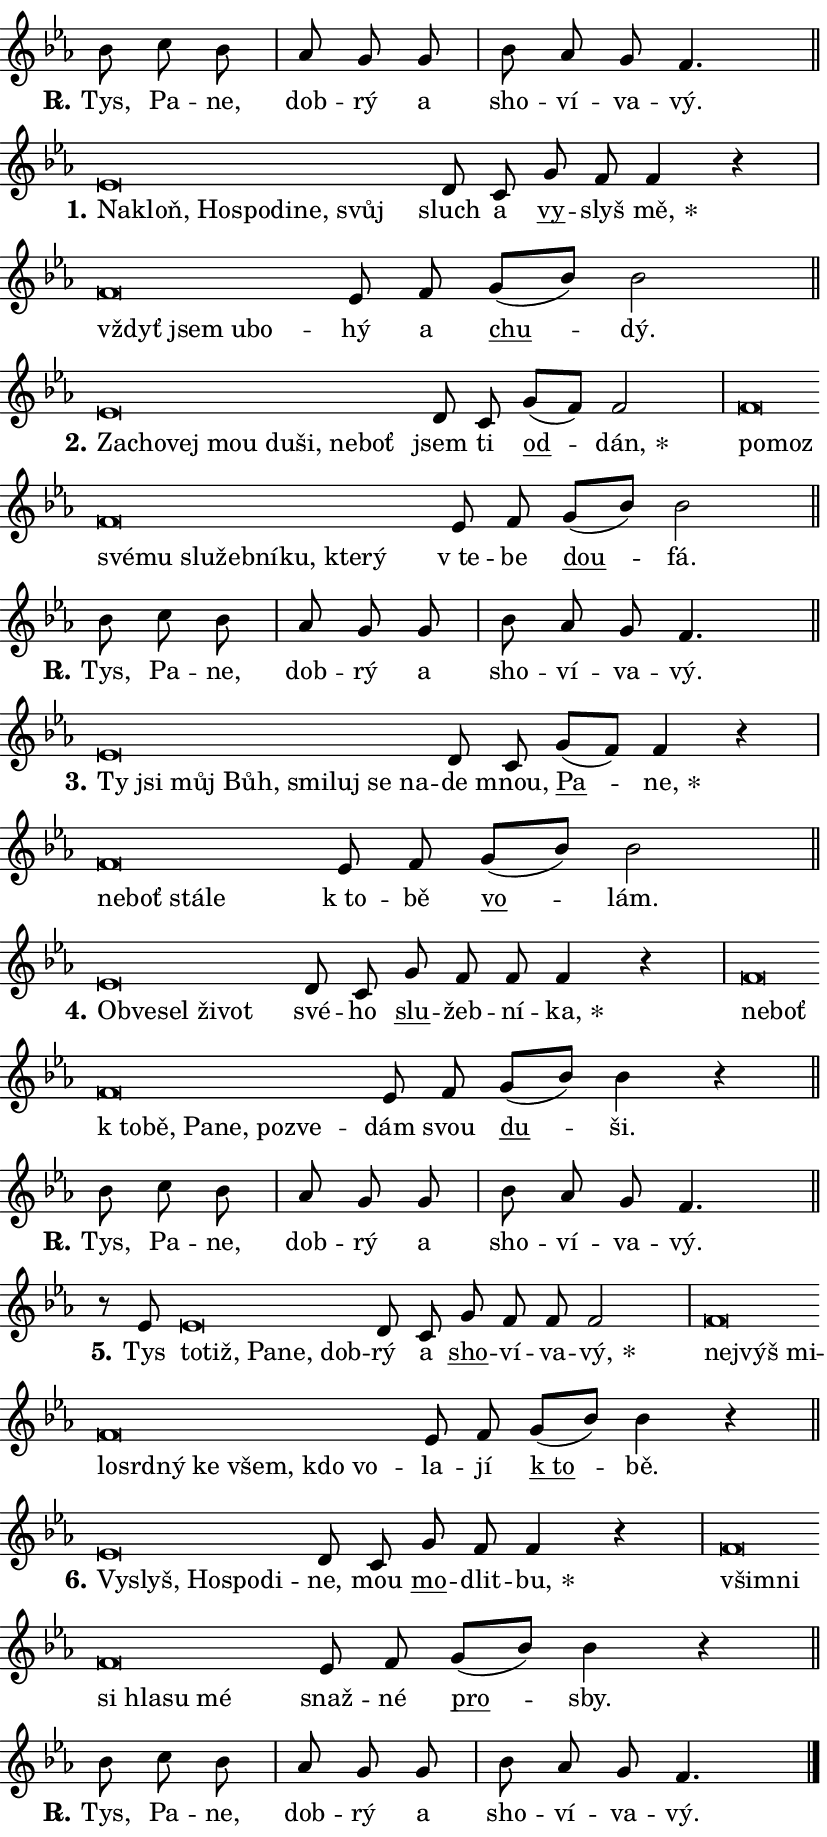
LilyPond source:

\version "2.24.0"
\header { tagline = "" }
\paper {
  indent = 0\cm
  top-margin = 0\cm
  right-margin = 0.13\cm % to fit lyric hyphens
  bottom-margin = 0\cm
  left-margin = 0\cm
  paper-width = 14\cm
  page-breaking = #ly:one-page-breaking
  system-system-spacing.basic-distance = #11
  score-system-spacing.basic-distance = #11
  ragged-last = ##f
}


%% Author: Thomas Morley
%% https://lists.gnu.org/archive/html/lilypond-user/2020-05/msg00002.html
#(define (line-position grob)
"Returns position of @var[grob} in current system:
   @code{'start}, if at first time-step
   @code{'end}, if at last time-step
   @code{'middle} otherwise
"
  (let* ((col (ly:item-get-column grob))
         (ln (ly:grob-object col 'left-neighbor))
         (rn (ly:grob-object col 'right-neighbor))
         (col-to-check-left (if (ly:grob? ln) ln col))
         (col-to-check-right (if (ly:grob? rn) rn col))
         (break-dir-left
           (and
             (ly:grob-property col-to-check-left 'non-musical #f)
             (ly:item-break-dir col-to-check-left)))
         (break-dir-right
           (and
             (ly:grob-property col-to-check-right 'non-musical #f)
             (ly:item-break-dir col-to-check-right))))
        (cond ((eqv? 1 break-dir-left) 'start)
              ((eqv? -1 break-dir-right) 'end)
              (else 'middle))))

#(define (tranparent-at-line-position vctor)
  (lambda (grob)
  "Relying on @code{line-position} select the relevant enry from @var{vctor}.
Used to determine transparency,"
    (case (line-position grob)
      ((end) (not (vector-ref vctor 0)))
      ((middle) (not (vector-ref vctor 1)))
      ((start) (not (vector-ref vctor 2))))))

noteHeadBreakVisibility =
#(define-music-function (break-visibility)(vector?)
"Makes @code{NoteHead}s transparent relying on @var{break-visibility}"
#{
  \override NoteHead.transparent =
    #(tranparent-at-line-position break-visibility)
#})

#(define delete-ledgers-for-transparent-note-heads
  (lambda (grob)
    "Reads whether a @code{NoteHead} is transparent.
If so this @code{NoteHead} is removed from @code{'note-heads} from
@var{grob}, which is supposed to be @code{LedgerLineSpanner}.
As a result ledgers are not printed for this @code{NoteHead}"
    (let* ((nhds-array (ly:grob-object grob 'note-heads))
           (nhds-list
             (if (ly:grob-array? nhds-array)
                 (ly:grob-array->list nhds-array)
                 '()))
           ;; Relies on the transparent-property being done before
           ;; Staff.LedgerLineSpanner.after-line-breaking is executed.
           ;; This is fragile ...
           (to-keep
             (remove
               (lambda (nhd)
                 (ly:grob-property nhd 'transparent #f))
               nhds-list)))
      ;; TODO find a better method to iterate over grob-arrays, similiar
      ;; to filter/remove etc for lists
      ;; For now rebuilt from scratch
      (set! (ly:grob-object grob 'note-heads)  '())
      (for-each
        (lambda (nhd)
          (ly:pointer-group-interface::add-grob grob 'note-heads nhd))
        to-keep))))

squashNotes = {
  \override NoteHead.X-extent = #'(-0.2 . 0.2)
  \override NoteHead.Y-extent = #'(-0.75 . 0)
  \override NoteHead.stencil =
    #(lambda (grob)
       (let ((pos (ly:grob-property grob 'staff-position)))
         (begin
           (if (< pos -7) (display "ERROR: Lower brevis then expected\n") (display ""))
           (if (<= pos -6) ly:text-interface::print ly:note-head::print))))
}
unSquashNotes = {
  \revert NoteHead.X-extent
  \revert NoteHead.Y-extent
  \revert NoteHead.stencil
}

hideNotes = \noteHeadBreakVisibility #begin-of-line-visible
unHideNotes = \noteHeadBreakVisibility #all-visible

% work-around for resetting accidentals
% https://lilypond.org/doc/v2.23/Documentation/notation/displaying-rhythms#unmetered-music
cadenzaMeasure = {
  \cadenzaOff
  \partial 1024 s1024
  \cadenzaOn
}

#(define-markup-command (accent layout props text) (markup?)
  "Underline accented syllable"
  (interpret-markup layout props
    #{\markup \override #'(offset . 4.3) \underline { #text }#}))

responsum = \markup \concat {
  "R" \hspace #-1.05 \path #0.1 #'((moveto 0 0.07) (lineto 0.9 0.8)) \hspace #0.05 "."
}

spaceSize = #0.6828661417322834 % exact space size for TeX Gyre Schola

\layout {
  \context {
    \Staff
    \remove "Time_signature_engraver"
    \override LedgerLineSpanner.after-line-breaking = #delete-ledgers-for-transparent-note-heads
  }
  \context {
    \Lyrics {
      \override LyricSpace.minimum-distance = \spaceSize
      \override LyricText.font-name = #"TeX Gyre Schola"
      \override LyricText.font-size = 1
      \override StanzaNumber.font-name = #"TeX Gyre Schola Bold"
      \override StanzaNumber.font-size = 1
    }
  }
  \context {
    \Score 
    \override NoteHead.text =
      #(lambda (grob) 
        (let ((pos (ly:grob-property grob 'staff-position)))
          #{\markup {
            \combine
              \halign #-0.55 \raise #(if (= pos -6) 0 0.5) \override #'(thickness . 2) \draw-line #'(3.2 . 0)
              \musicglyph "noteheads.sM1"
          }#}))
  }
}

% magnetic-lyrics.ily
%
%   written by
%     Jean Abou Samra <jean@abou-samra.fr>
%     Werner Lemberg <wl@gnu.org>
%
%   adapted by
%     Jiri Hon <jiri.hon@gmail.com>
%
% Version 2022-Apr-15

% https://www.mail-archive.com/lilypond-user@gnu.org/msg149350.html

#(define (Left_hyphen_pointer_engraver context)
   "Collect syllable-hyphen-syllable occurrences in lyrics and store
them in properties.  This engraver only looks to the left.  For
example, if the lyrics input is @code{foo -- bar}, it does the
following.

@itemize @bullet
@item
Set the @code{text} property of the @code{LyricHyphen} grob between
@q{foo} and @q{bar} to @code{foo}.

@item
Set the @code{left-hyphen} property of the @code{LyricText} grob with
text @q{foo} to the @code{LyricHyphen} grob between @q{foo} and
@q{bar}.
@end itemize

Use this auxiliary engraver in combination with the
@code{lyric-@/text::@/apply-@/magnetic-@/offset!} hook."
   (let ((hyphen #f)
         (text #f))
     (make-engraver
      (acknowledgers
       ((lyric-syllable-interface engraver grob source-engraver)
        (set! text grob)))
      (end-acknowledgers
       ((lyric-hyphen-interface engraver grob source-engraver)
        ;(when (not (grob::has-interface grob 'lyric-space-interface))
          (set! hyphen grob)));)
      ((stop-translation-timestep engraver)
       (when (and text hyphen)
         (ly:grob-set-object! text 'left-hyphen hyphen))
       (set! text #f)
       (set! hyphen #f)))))

#(define (lyric-text::apply-magnetic-offset! grob)
   "If the space between two syllables is less than the value in
property @code{LyricText@/.details@/.squash-threshold}, move the right
syllable to the left so that it gets concatenated with the left
syllable.

Use this function as a hook for
@code{LyricText@/.after-@/line-@/breaking} if the
@code{Left_@/hyphen_@/pointer_@/engraver} is active."
   (let ((hyphen (ly:grob-object grob 'left-hyphen #f)))
     (when hyphen
       (let ((left-text (ly:spanner-bound hyphen LEFT)))
         (when (grob::has-interface left-text 'lyric-syllable-interface)
           (let* ((common (ly:grob-common-refpoint grob left-text X))
                  (this-x-ext (ly:grob-extent grob common X))
                  (left-x-ext
                   (begin
                     ;; Trigger magnetism for left-text.
                     (ly:grob-property left-text 'after-line-breaking)
                     (ly:grob-extent left-text common X)))
                  ;; `delta` is the gap width between two syllables.
                  (delta (- (interval-start this-x-ext)
                            (interval-end left-x-ext)))
                  (details (ly:grob-property grob 'details))
                  (threshold (assoc-get 'squash-threshold details 0.2)))
             (when (< delta threshold)
               (let* (;; We have to manipulate the input text so that
                      ;; ligatures crossing syllable boundaries are not
                      ;; disabled.  For languages based on the Latin
                      ;; script this is essentially a beautification.
                      ;; However, for non-Western scripts it can be a
                      ;; necessity.
                      (lt (ly:grob-property left-text 'text))
                      (rt (ly:grob-property grob 'text))
                      (is-space (grob::has-interface hyphen 'lyric-space-interface))
                      (space (if is-space " " ""))
                      (extra-delta (if is-space spaceSize 0))
                      ;; Append new syllable.
                      (ltrt-space (if (and (string? lt) (string? rt))
                                (string-append lt space rt)
                                (make-concat-markup (list lt space rt))))
                      ;; Right-align `ltrt` to the right side.
                      (ltrt-space-markup (grob-interpret-markup
                               grob
                               (make-translate-markup
                                (cons (interval-length this-x-ext) 0)
                                (make-right-align-markup ltrt-space)))))
                 (begin
                   ;; Don't print `left-text`.
                   (ly:grob-set-property! left-text 'stencil #f)
                   ;; Set text and stencil (which holds all collected
                   ;; syllables so far) and shift it to the left.
                   (ly:grob-set-property! grob 'text ltrt-space)
                   (ly:grob-set-property! grob 'stencil ltrt-space-markup)
                   (ly:grob-translate-axis! grob (- (- delta extra-delta)) X))))))))))


#(define (lyric-hyphen::displace-bounds-first grob)
   ;; Make very sure this callback isn't triggered too early.
   (let ((left (ly:spanner-bound grob LEFT))
         (right (ly:spanner-bound grob RIGHT)))
     (ly:grob-property left 'after-line-breaking)
     (ly:grob-property right 'after-line-breaking)
     (ly:lyric-hyphen::print grob)))

squashThreshold = #0.4

\layout {
  \context {
    \Lyrics
    \consists #Left_hyphen_pointer_engraver
    \override LyricText.after-line-breaking =
      #lyric-text::apply-magnetic-offset!
    \override LyricHyphen.stencil = #lyric-hyphen::displace-bounds-first
    \override LyricText.details.squash-threshold = \squashThreshold
    \override LyricHyphen.minimum-distance = 0
    \override LyricHyphen.minimum-length = \squashThreshold
  }
}

squashText = \override LyricText.details.squash-threshold = 9999
unSquashText = \override LyricText.details.squash-threshold = \squashThreshold

leftText = \override LyricText.self-alignment-X = #LEFT
unLeftText = \revert LyricText.self-alignment-X

starOffset = #(lambda (grob) 
                (let ((x_offset (ly:self-alignment-interface::aligned-on-x-parent grob)))
                  (if (= x_offset 0) 0 (+ x_offset 1.2))))

star = #(define-music-function (syllable)(string?)
"Append star separator at the end of a syllable"
#{
  \once \override LyricText.X-offset = #starOffset
  \lyricmode { \markup {
    #syllable
    \override #'((font-name . "TeX Gyre Schola Bold")) \hspace #0.2 \lower #0.65 \larger "*"
  } }
#})

starAccent = #(define-music-function (syllable)(string?)
"Append star separator at the end of a syllable and make accent"
#{
  \once \override LyricText.X-offset = #starOffset
  \lyricmode { \markup {
    \accent #syllable
    \override #'((font-name . "TeX Gyre Schola Bold")) \hspace #0.2 \lower #0.65 \larger "*"
  } }
#})

breath = #(define-music-function (syllable)(string?)
"Append breathing indicator at the end of a syllable"
#{
  \lyricmode { \markup { #syllable "+" } }
#})

optionalBreath = #(define-music-function (syllable)(string?)
"Append optional breathing indicator at the end of a syllable"
#{
  \lyricmode { \markup { #syllable "(+)" } }
#})


\score {
    <<
        \new Voice = "melody" { \cadenzaOn \key es \major \relative { bes'8 c bes \cadenzaMeasure \bar "|" as g g \cadenzaMeasure \bar "|" bes as g f4. \cadenzaMeasure \bar "||" \break } }
        \new Lyrics \lyricsto "melody" { \lyricmode { \set stanza = \responsum
Tys, Pa -- ne, dob -- rý a sho -- ví -- va -- vý. } }
    >>
    \layout {}
}

\score {
    <<
        \new Voice = "melody" { \cadenzaOn \key es \major \relative { \squashNotes es'\breve*1/16 \hideNotes \breve*1/16 \bar "" \breve*1/16 \bar "" \breve*1/16 \bar "" \breve*1/16 \bar "" \breve*1/16 \breve*1/16 \bar "" \unHideNotes \unSquashNotes d8 c \bar "" g' f f4 r \cadenzaMeasure \bar "|" \squashNotes f\breve*1/16 \hideNotes \breve*1/16 \bar "" \breve*1/16 \breve*1/16 \bar "" \unHideNotes \unSquashNotes es8 f \bar "" g[( bes)] bes2 \cadenzaMeasure \bar "||" \break } }
        \new Lyrics \lyricsto "melody" { \lyricmode { \set stanza = "1."
\leftText Na -- \squashText kloň, Ho -- spo -- di -- ne, svůj \unLeftText \unSquashText sluch a \markup \accent vy -- slyš \star mě, \leftText vždyť \squashText jsem u -- bo -- \unLeftText \unSquashText hý a \markup \accent chu -- dý. } }
    >>
    \layout {}
}

\score {
    <<
        \new Voice = "melody" { \cadenzaOn \key es \major \relative { \squashNotes es'\breve*1/16 \hideNotes \breve*1/16 \bar "" \breve*1/16 \bar "" \breve*1/16 \bar "" \breve*1/16 \bar "" \breve*1/16 \bar "" \breve*1/16 \breve*1/16 \bar "" \unHideNotes \unSquashNotes d8 c \bar "" g'[( f)] f2 \cadenzaMeasure \bar "|" \squashNotes f\breve*1/16 \hideNotes \breve*1/16 \bar "" \breve*1/16 \bar "" \breve*1/16 \bar "" \breve*1/16 \bar "" \breve*1/16 \bar "" \breve*1/16 \bar "" \breve*1/16 \bar "" \breve*1/16 \breve*1/16 \bar "" \unHideNotes \unSquashNotes es8 f \bar "" g[( bes)] bes2 \cadenzaMeasure \bar "||" \break } }
        \new Lyrics \lyricsto "melody" { \lyricmode { \set stanza = "2."
\leftText Za -- \squashText cho -- vej mou du -- ši, ne -- boť \unLeftText \unSquashText jsem ti \markup \accent od -- \star dán, \leftText po -- \squashText moz své -- mu slu -- žeb -- ní -- ku, kte -- rý \unLeftText \unSquashText "v te" -- be \markup \accent dou -- fá. } }
    >>
    \layout {}
}

\score {
    <<
        \new Voice = "melody" { \cadenzaOn \key es \major \relative { bes'8 c bes \cadenzaMeasure \bar "|" as g g \cadenzaMeasure \bar "|" bes as g f4. \cadenzaMeasure \bar "||" \break } }
        \new Lyrics \lyricsto "melody" { \lyricmode { \set stanza = \responsum
Tys, Pa -- ne, dob -- rý a sho -- ví -- va -- vý. } }
    >>
    \layout {}
}

\score {
    <<
        \new Voice = "melody" { \cadenzaOn \key es \major \relative { \squashNotes es'\breve*1/16 \hideNotes \breve*1/16 \bar "" \breve*1/16 \bar "" \breve*1/16 \bar "" \breve*1/16 \bar "" \breve*1/16 \bar "" \breve*1/16 \breve*1/16 \bar "" \unHideNotes \unSquashNotes d8 c \bar "" g'[( f)] f4 r \cadenzaMeasure \bar "|" \squashNotes f\breve*1/16 \hideNotes \breve*1/16 \bar "" \breve*1/16 \breve*1/16 \bar "" \unHideNotes \unSquashNotes es8 f \bar "" g[( bes)] bes2 \cadenzaMeasure \bar "||" \break } }
        \new Lyrics \lyricsto "melody" { \lyricmode { \set stanza = "3."
\leftText Ty \squashText jsi můj Bůh, smi -- luj se na -- \unLeftText \unSquashText de mnou, \markup \accent Pa -- \star ne, \leftText ne -- \squashText boť stá -- le \unLeftText \unSquashText "k to" -- bě \markup \accent vo -- lám. } }
    >>
    \layout {}
}

\score {
    <<
        \new Voice = "melody" { \cadenzaOn \key es \major \relative { \squashNotes es'\breve*1/16 \hideNotes \breve*1/16 \bar "" \breve*1/16 \bar "" \breve*1/16 \breve*1/16 \bar "" \unHideNotes \unSquashNotes d8 c \bar "" g' f f f4 r \cadenzaMeasure \bar "|" \squashNotes f\breve*1/16 \hideNotes \breve*1/16 \bar "" \breve*1/16 \bar "" \breve*1/16 \bar "" \breve*1/16 \bar "" \breve*1/16 \bar "" \breve*1/16 \breve*1/16 \bar "" \unHideNotes \unSquashNotes es8 f \bar "" g[( bes)] bes4 r \cadenzaMeasure \bar "||" \break } }
        \new Lyrics \lyricsto "melody" { \lyricmode { \set stanza = "4."
\leftText Ob -- \squashText ve -- sel ži -- vot \unLeftText \unSquashText své -- ho \markup \accent slu -- žeb -- ní -- \star ka, \leftText ne -- \squashText boť "k to" -- bě, Pa -- ne, po -- zve -- \unLeftText \unSquashText dám svou \markup \accent du -- ši. } }
    >>
    \layout {}
}

\score {
    <<
        \new Voice = "melody" { \cadenzaOn \key es \major \relative { bes'8 c bes \cadenzaMeasure \bar "|" as g g \cadenzaMeasure \bar "|" bes as g f4. \cadenzaMeasure \bar "||" \break } }
        \new Lyrics \lyricsto "melody" { \lyricmode { \set stanza = \responsum
Tys, Pa -- ne, dob -- rý a sho -- ví -- va -- vý. } }
    >>
    \layout {}
}

\score {
    <<
        \new Voice = "melody" { \cadenzaOn \key es \major \relative { r8 es' \squashNotes es\breve*1/16 \hideNotes \breve*1/16 \bar "" \breve*1/16 \bar "" \breve*1/16 \breve*1/16 \bar "" \unHideNotes \unSquashNotes d8 c \bar "" g' f f f2 \cadenzaMeasure \bar "|" \squashNotes f\breve*1/16 \hideNotes \breve*1/16 \bar "" \breve*1/16 \bar "" \breve*1/16 \bar "" \breve*1/16 \bar "" \breve*1/16 \bar "" \breve*1/16 \bar "" \breve*1/16 \bar "" \breve*1/16 \breve*1/16 \bar "" \unHideNotes \unSquashNotes es8 f \bar "" g[( bes)] bes4 r \cadenzaMeasure \bar "||" \break } }
        \new Lyrics \lyricsto "melody" { \lyricmode { \set stanza = "5."
Tys \leftText to -- \squashText tiž, Pa -- ne, dob -- \unLeftText \unSquashText rý a \markup \accent sho -- ví -- va -- \star vý, \leftText nej -- \squashText výš mi -- lo -- srd -- ný ke všem, kdo vo -- \unLeftText \unSquashText la -- jí \markup \accent "k to" -- bě. } }
    >>
    \layout {}
}

\score {
    <<
        \new Voice = "melody" { \cadenzaOn \key es \major \relative { \squashNotes es'\breve*1/16 \hideNotes \breve*1/16 \bar "" \breve*1/16 \bar "" \breve*1/16 \breve*1/16 \bar "" \unHideNotes \unSquashNotes d8 c \bar "" g' f f4 r \cadenzaMeasure \bar "|" \squashNotes f\breve*1/16 \hideNotes \breve*1/16 \bar "" \breve*1/16 \bar "" \breve*1/16 \bar "" \breve*1/16 \breve*1/16 \bar "" \unHideNotes \unSquashNotes es8 f \bar "" g[( bes)] bes4 r \cadenzaMeasure \bar "||" \break } }
        \new Lyrics \lyricsto "melody" { \lyricmode { \set stanza = "6."
\leftText Vy -- \squashText slyš, Ho -- spo -- di -- \unLeftText \unSquashText ne, mou \markup \accent mo -- dlit -- \star bu, \leftText všim -- \squashText ni si hla -- su mé \unLeftText \unSquashText snaž -- né \markup \accent pro -- sby. } }
    >>
    \layout {}
}

\score {
    <<
        \new Voice = "melody" { \cadenzaOn \key es \major \relative { bes'8 c bes \cadenzaMeasure \bar "|" as g g \cadenzaMeasure \bar "|" bes as g f4. \cadenzaMeasure \bar "||" \break } \bar "|." }
        \new Lyrics \lyricsto "melody" { \lyricmode { \set stanza = \responsum
Tys, Pa -- ne, dob -- rý a sho -- ví -- va -- vý. } }
    >>
    \layout {}
}
